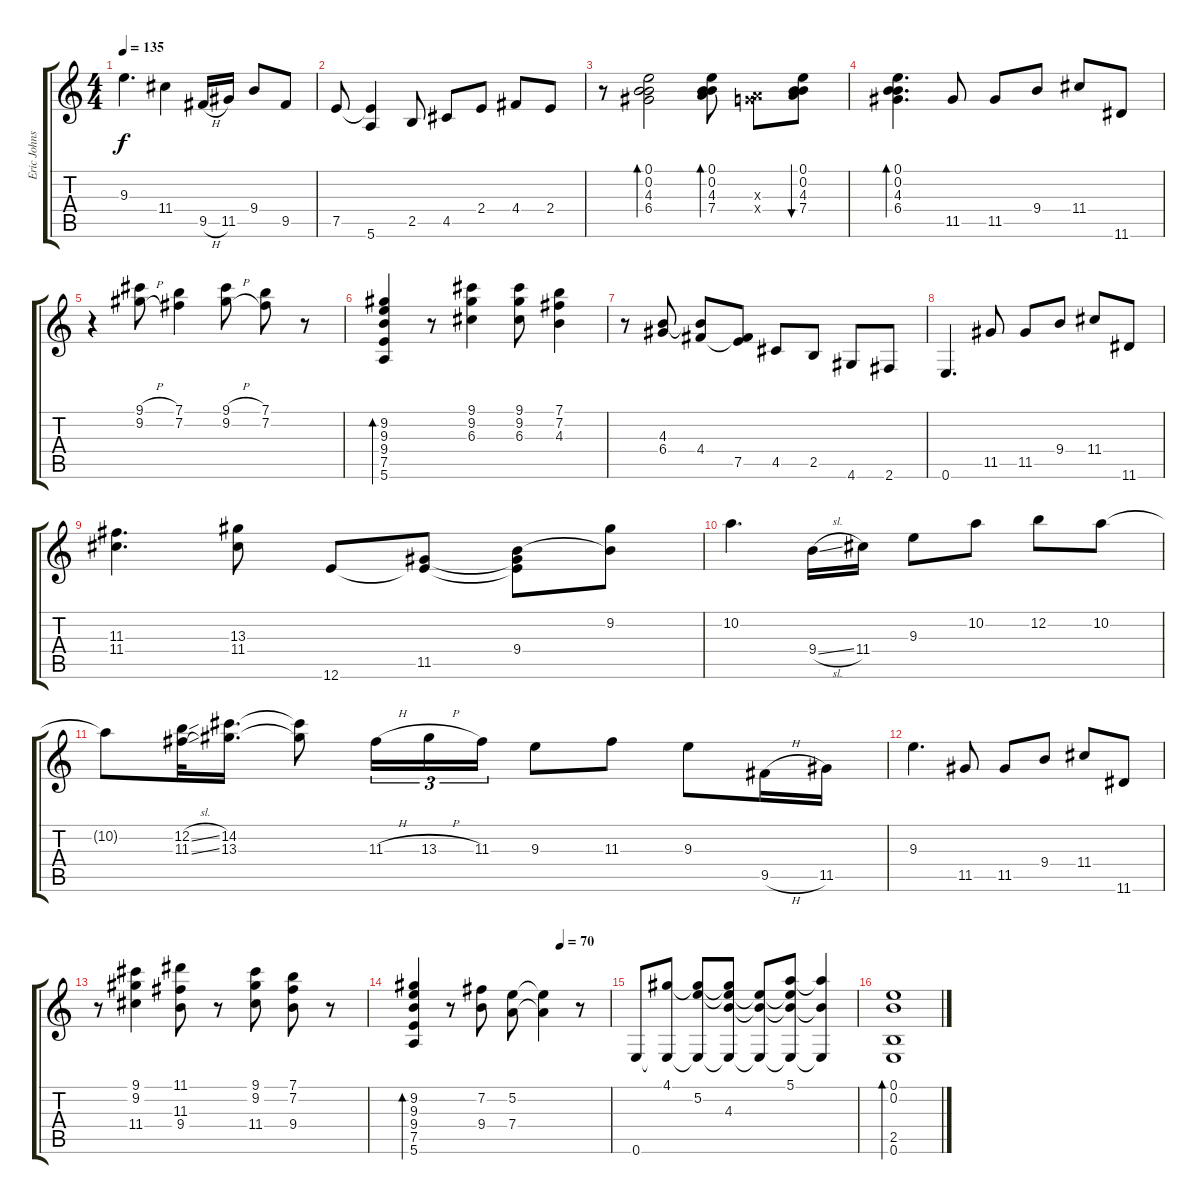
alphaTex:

\track ("Eric Johnson (Efects)" "Eric Johns") {instrument electricguitarjazz}
\staff {score tabs}
\tuning (E4 B3 G3 D3 A2 E2) {hide}
\ts (4 4)
\tempo 135
\clef g2
\ks c
9.3.4{d dy f} 11.4.4 9.5{h}.16 11.5.16 9.4.8 9.5.8 |
7.5.8 (7.5{t} 5.6).4 2.5.8 4.5.8 2.4.8 4.4.8 2.4.8 |
r.8 (0.1 0.2 4.3 6.4).2{bd 120} (0.1 0.2 4.3 7.4).8{bd 120} (0.3{x} 7.4{x}).8 (0.1 0.2 4.3 7.4).8{bu 120} |
(0.1 0.2 4.3 6.4).4{d bd 30} 11.5.8 11.5.8 9.4.8 11.4.8 11.6.8 |
r.4 (9.1{h} 9.2{h}).8 (7.1 7.2).4 (9.1{h} 9.2{h}).8 (7.1 7.2).8 r.8 |
(9.2 9.3 9.4 7.5 5.6).4{bd 60} r.8 (9.1 9.2 6.3).4 (9.1 9.2 6.3).8 (7.1 7.2 4.3).4 |
r.8 (4.3 6.4).8 (4.3{t} 4.4).8 (4.4{t} 7.5).8 4.5.8 2.5.8 4.6.8 2.6.8 |
0.6.4{d} 11.5.8 11.5.8 9.4.8 11.4.8 11.6.8 |
(11.3 11.4).4{d} (13.3 11.4).8 12.6.8 (11.5 12.6{t}).8 (9.4 11.5{t} 12.6{t}).8 (9.2 9.4{t}).8 |
10.2.4{d} 9.4{sl}.16 11.4.16 9.3.8 10.2.8 12.2.8 10.2.8 |
10.2{t}.8 (12.2{sl} 11.3{sl}).32 (14.2 13.3).16{d} (14.2{t} 13.3{t}).8 11.3{h}.16{tu (3 2)} 13.3{h}.16{tu (3 2)} 11.3.16{tu (3 2)} 9.3.8 11.3.8 9.3.8 9.5{h}.16 11.5.16 |
9.3.4{d} 11.5.8 11.5.8 9.4.8 11.4.8 11.6.8 |
r.8 (9.1 9.2 11.4).4 (11.1 11.3 9.4).8 r.8 (9.1 9.2 11.4).8 (7.1 7.2 9.4).8 r.8 |
\tempo (70 0.75)
(9.2 9.3 9.4 7.5 5.6).4{bd 60} r.8 (7.2 9.4).8 (5.2 7.4).8 (5.2{t} 7.4{t}).4 r.8 |
0.6.8 (4.1 0.6{t}).8 (4.1{t} 5.2 0.6{t}).8 (4.1{t} 5.2{t} 4.3 0.6{t}).8 (5.2{t} 4.3{t} 0.6{t}).8 (5.1 5.2{t} 4.3{t} 0.6{t}).8 (5.1{t} 4.3{t} 0.6{t}).4 |
(0.1 0.2 2.5 0.6).1{bd 240}
